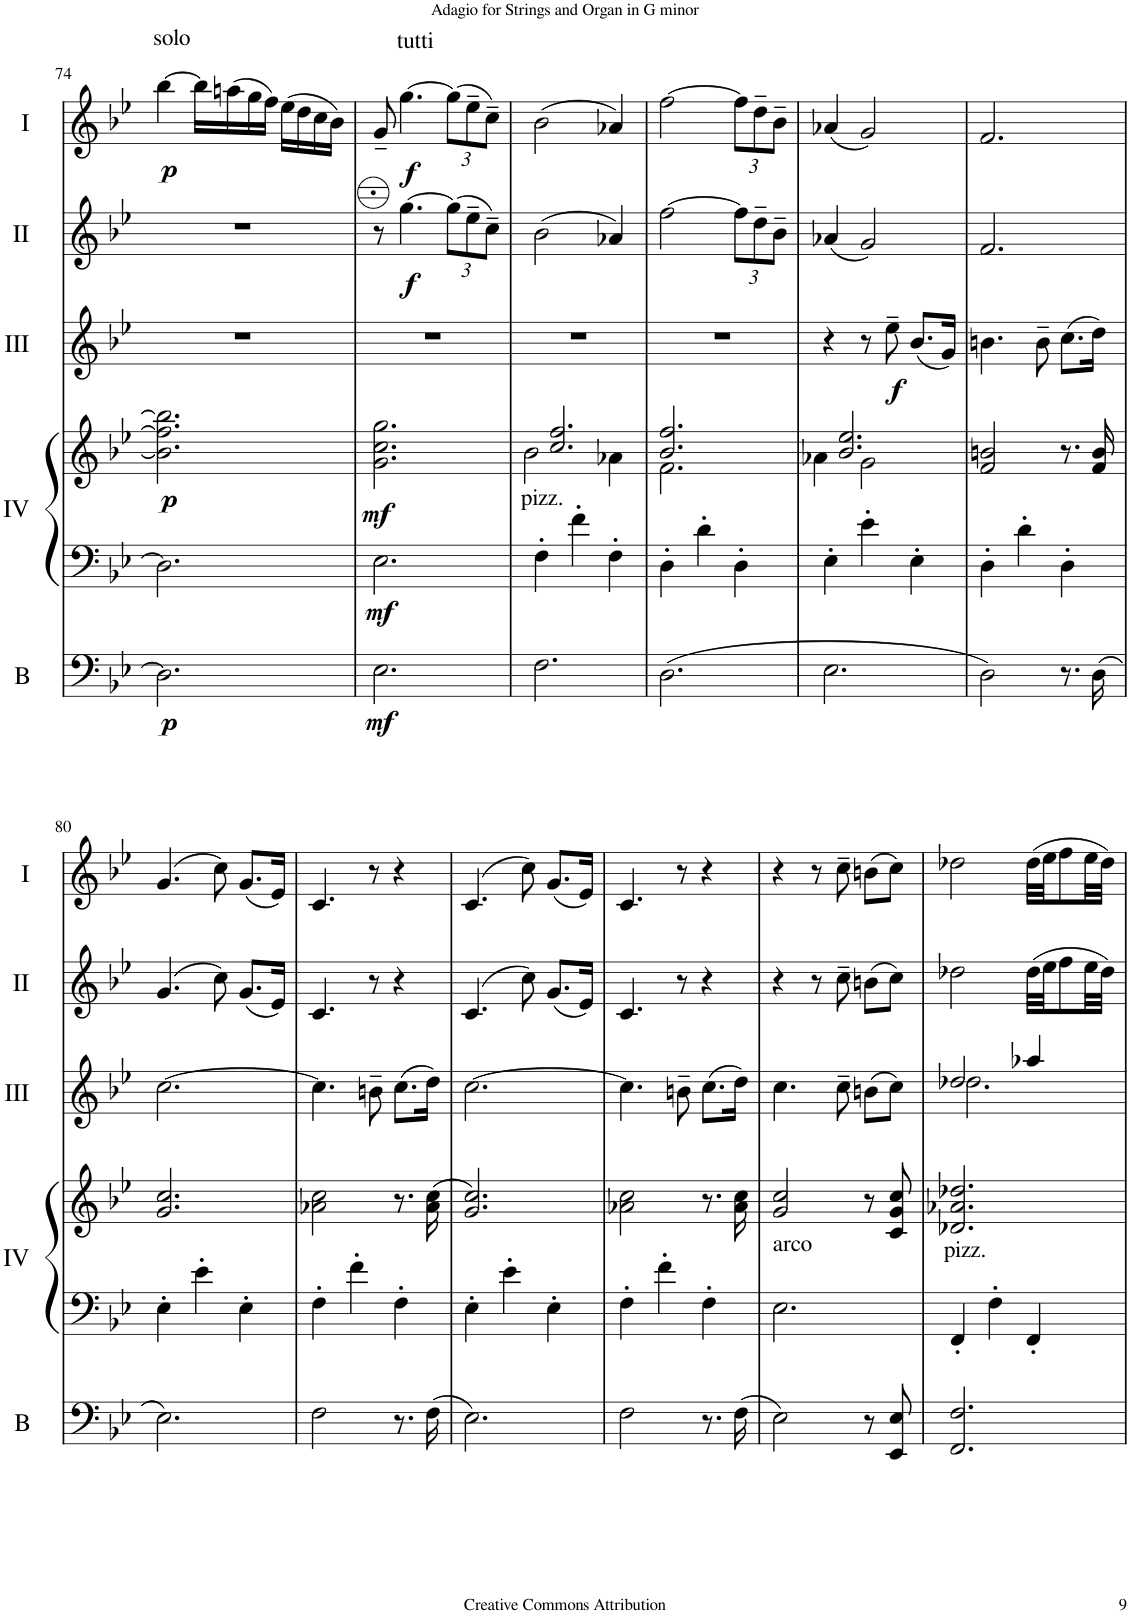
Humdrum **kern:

**kern	**dynam	**kern	**kern	**dynam	**kern	**dynam	**kern	**dynam	**kern	**dynam
*part5	*part5	*part4	*part4	*part4	*part3	*part3	*part2	*part2	*part1	*part1
*staff6	*staff6	*staff5	*staff4	*staff4/5	*staff3	*staff3	*staff2	*staff2	*staff1	*staff1
*I"Bass	*	*I"Acc. 4	*	*	*I"Acc. 3	*	*I"Acc. 2	*	*I"Acc. 1	*
*I'B	*	*	*	*	*	*	*	*	*	*
!!LO:PB:g=z
*clefF4	*	*clefF4	*clefG2	*	*clefG2	*	*clefG2	*	*clefG2	*
*Trd7c12	*	*	*	*	*Trd7c12	*	*	*	*	*
*k[b-e-]	*	*k[b-e-]	*k[b-e-]	*	*k[b-e-]	*	*k[b-e-]	*	*k[b-e-]	*
*M3/4	*	*M3/4	*M3/4	*	*M3/4	*	*M3/4	*	*M3/4	*
=74	=74	=74	=74	=74	=74	=74	=74	=74	=74	=74
!	!	!	!	!	!	!	!	!	!LO:TX:a:t=solo	!
!	!LO:DY:b	!	!	!LO:DY:b	!	!	!	!	!	!LO:DY:b
2.D\]	p	2.D\]	2.b-\] 2.ff\] 2.bb-\]	p	2.r	.	2.r	.	[4bb-\	p
.	.	.	.	.	.	.	.	.	16bb-\LL]	.
.	.	.	.	.	.	.	.	.	(16aan\	.
.	.	.	.	.	.	.	.	.	16gg\	.
.	.	.	.	.	.	.	.	.	16ff\JJ)	.
.	.	.	.	.	.	.	.	.	(16ee-\LL	.
.	.	.	.	.	.	.	.	.	16dd\	.
.	.	.	.	.	.	.	.	.	16cc\	.
.	.	.	.	.	.	.	.	.	16b-\JJ)	.
=75	=75	=75	=75	=75	=75	=75	=75	=75	=75	=75
!	!LO:DY:b	!	!	!LO:DY:b=2	!	!	!	!	!	!
!	!	!	!	!LO:DY:n=1:b	!	!	!	!	!	!
2.E-\	mf	2.E-\	2.g\ 2.cc\ 2.gg\	mf mf	2.r	.	8r	.	8g~/	.
!	!	!	!	!	!	!	!	!	!LO:TX:a:t=tutti	!
!	!	!	!	!	!	!	!	!LO:DY:b	!	!LO:DY:b
.	.	.	.	.	.	.	[4.gg\	f	[4.gg\	f
*	*	*	*	*	*	*	*Xbrackettup	*	*Xbrackettup	*
.	.	.	.	.	.	.	(12gg\L]	.	(12gg\L]	.
.	.	.	.	.	.	.	12ee-~\	.	12ee-~\	.
.	.	.	.	.	.	.	12cc~\J)	.	12cc~\J)	.
=76	=76	=76	=76	=76	=76	=76	=76	=76	=76	=76
*	*	*	*^	*	*	*	*	*	*	*
!	!	!LO:TX:a:t=pizz.	!	!	!	!	!	!	!	!	!
2.F\	.	4F'\	2.cc/ 2.ff/	2b-\	.	2.r	.	(2b-\	.	(2b-\	.
.	.	4f'\	.	.	.	.	.	.	.	.	.
.	.	4F'\	.	4a-X\	.	.	.	4a-X/)	.	4a-X/)	.
=77	=77	=77	=77	=77	=77	=77	=77	=77	=77	=77	=77
(2.D\	.	4D'\	2.b-/ 2.ff/	2.f\	.	2.r	.	[2ff\	.	[2ff\	.
.	.	4d'\	.	.	.	.	.	.	.	.	.
.	.	4D'\	.	.	.	.	.	12ff\L]	.	12ff\L]	.
.	.	.	.	.	.	.	.	12dd~\	.	12dd~\	.
.	.	.	.	.	.	.	.	12b-~\J	.	12b-~\J	.
=78	=78	=78	=78	=78	=78	=78	=78	=78	=78	=78	=78
2.E-\	.	4E-'\	2.b-/ 2.ee-/	4a-X\	.	4r	.	(4a-X/	.	(4a-X/	.
.	.	4e-'\	.	2g\	.	8r	.	2g/)	.	2g/)	.
!	!	!	!	!	!	!	!LO:DY:b	!	!	!	!
.	.	.	.	.	.	8ee-~\	f	.	.	.	.
.	.	4E-'\	.	.	.	(8.b-/L	.	.	.	.	.
.	.	.	.	.	.	16g/Jk)	.	.	.	.	.
*	*	*	*v	*v	*	*	*	*	*	*	*
=79	=79	=79	=79	=79	=79	=79	=79	=79	=79	=79
2D\)	.	4D'\	2f/ 2bn/	.	4.bn\	.	2.f/	.	2.f/	.
.	.	4d'\	.	.	.	.	.	.	.	.
.	.	.	.	.	8b~\	.	.	.	.	.
8.r	.	4D'\	8.r	.	(8.cc\L	.	.	.	.	.
(16D\	.	.	16f/ 16b/	.	16dd\Jk)	.	.	.	.	.
!!LO:LB:g=z
=80	=80	=80	=80	=80	=80	=80	=80	=80	=80	=80
2.E-\)	.	4E-'\	2.g/ 2.cc/	.	[2.cc\	.	(4.g/	.	(4.g/	.
.	.	4e-'\	.	.	.	.	.	.	.	.
.	.	.	.	.	.	.	8cc\)	.	8cc\)	.
.	.	4E-'\	.	.	.	.	(8.g/L	.	(8.g/L	.
.	.	.	.	.	.	.	16e-/Jk)	.	16e-/Jk)	.
=81	=81	=81	=81	=81	=81	=81	=81	=81	=81	=81
2F\	.	4F'\	2a-X\ 2cc\	.	4.cc\]	.	4.c/	.	4.c/	.
.	.	4f'\	.	.	.	.	.	.	.	.
.	.	.	.	.	8bn~\	.	8r	.	8r	.
8.r	.	4F'\	8.r	.	(8.cc\L	.	4r	.	4r	.
(16F\	.	.	(16a-\ 16cc\	.	16dd\Jk)	.	.	.	.	.
=82	=82	=82	=82	=82	=82	=82	=82	=82	=82	=82
2.E-\)	.	4E-'\	2.g/ 2.cc/)	.	[2.cc\	.	(4.c/	.	(4.c/	.
.	.	4e-'\	.	.	.	.	.	.	.	.
.	.	.	.	.	.	.	8cc\)	.	8cc\)	.
.	.	4E-'\	.	.	.	.	(8.g/L	.	(8.g/L	.
.	.	.	.	.	.	.	16e-/Jk)	.	16e-/Jk)	.
=83	=83	=83	=83	=83	=83	=83	=83	=83	=83	=83
2F\	.	4F'\	2a-X\ 2cc\	.	4.cc\]	.	4.c/	.	4.c/	.
.	.	4f'\	.	.	.	.	.	.	.	.
.	.	.	.	.	8bn~\	.	8r	.	8r	.
8.r	.	4F'\	8.r	.	(8.cc\L	.	4r	.	4r	.
(16F\	.	.	16a-\ 16cc\	.	16dd\Jk)	.	.	.	.	.
=84	=84	=84	=84	=84	=84	=84	=84	=84	=84	=84
!	!	!LO:TX:a:t=arco	!	!	!	!	!	!	!	!
2E-\)	.	2.E-\	2g/ 2cc/	.	4.cc\	.	4r	.	4r	.
.	.	.	.	.	.	.	8r	.	8r	.
.	.	.	.	.	8cc~\	.	8cc~\	.	8cc~\	.
8r	.	.	8r	.	(8bn\L	.	(8bn\L	.	(8bn\L	.
8EE-/ 8E-/	.	.	8c/ 8g/ 8cc/	.	8cc\J)	.	8cc\J)	.	8cc\J)	.
=85	=85	=85	=85	=85	=85	=85	=85	=85	=85	=85
*	*	*	*	*	*^	*	*	*	*	*
!	!	!LO:TX:a:t=pizz.	!	!	!	!	!	!	!	!	!
2.FF/ 2.F/	.	4FF'/	2.d-X/ 2.a-X/ 2.dd-X/	.	2dd-X/	2.dd-\	.	2dd-X\	.	2dd-X\	.
.	.	4F'\	.	.	.	.	.	.	.	.	.
.	.	4FF'/	.	.	4aa-X/	.	.	(32dd-\LLL	.	(32dd-\LLL	.
.	.	.	.	.	.	.	.	32ee-\JJ	.	32ee-\JJ	.
.	.	.	.	.	.	.	.	8ff\	.	8ff\	.
.	.	.	.	.	.	.	.	32ee-\LL	.	32ee-\LL	.
.	.	.	.	.	.	.	.	32dd-\JJJ)	.	32dd-\JJJ)	.
*	*	*	*	*	*v	*v	*	*	*	*	*
=	=	=	=	=	=	=	=	=	=	=
*-	*-	*-	*-	*-	*-	*-	*-	*-	*-	*-
